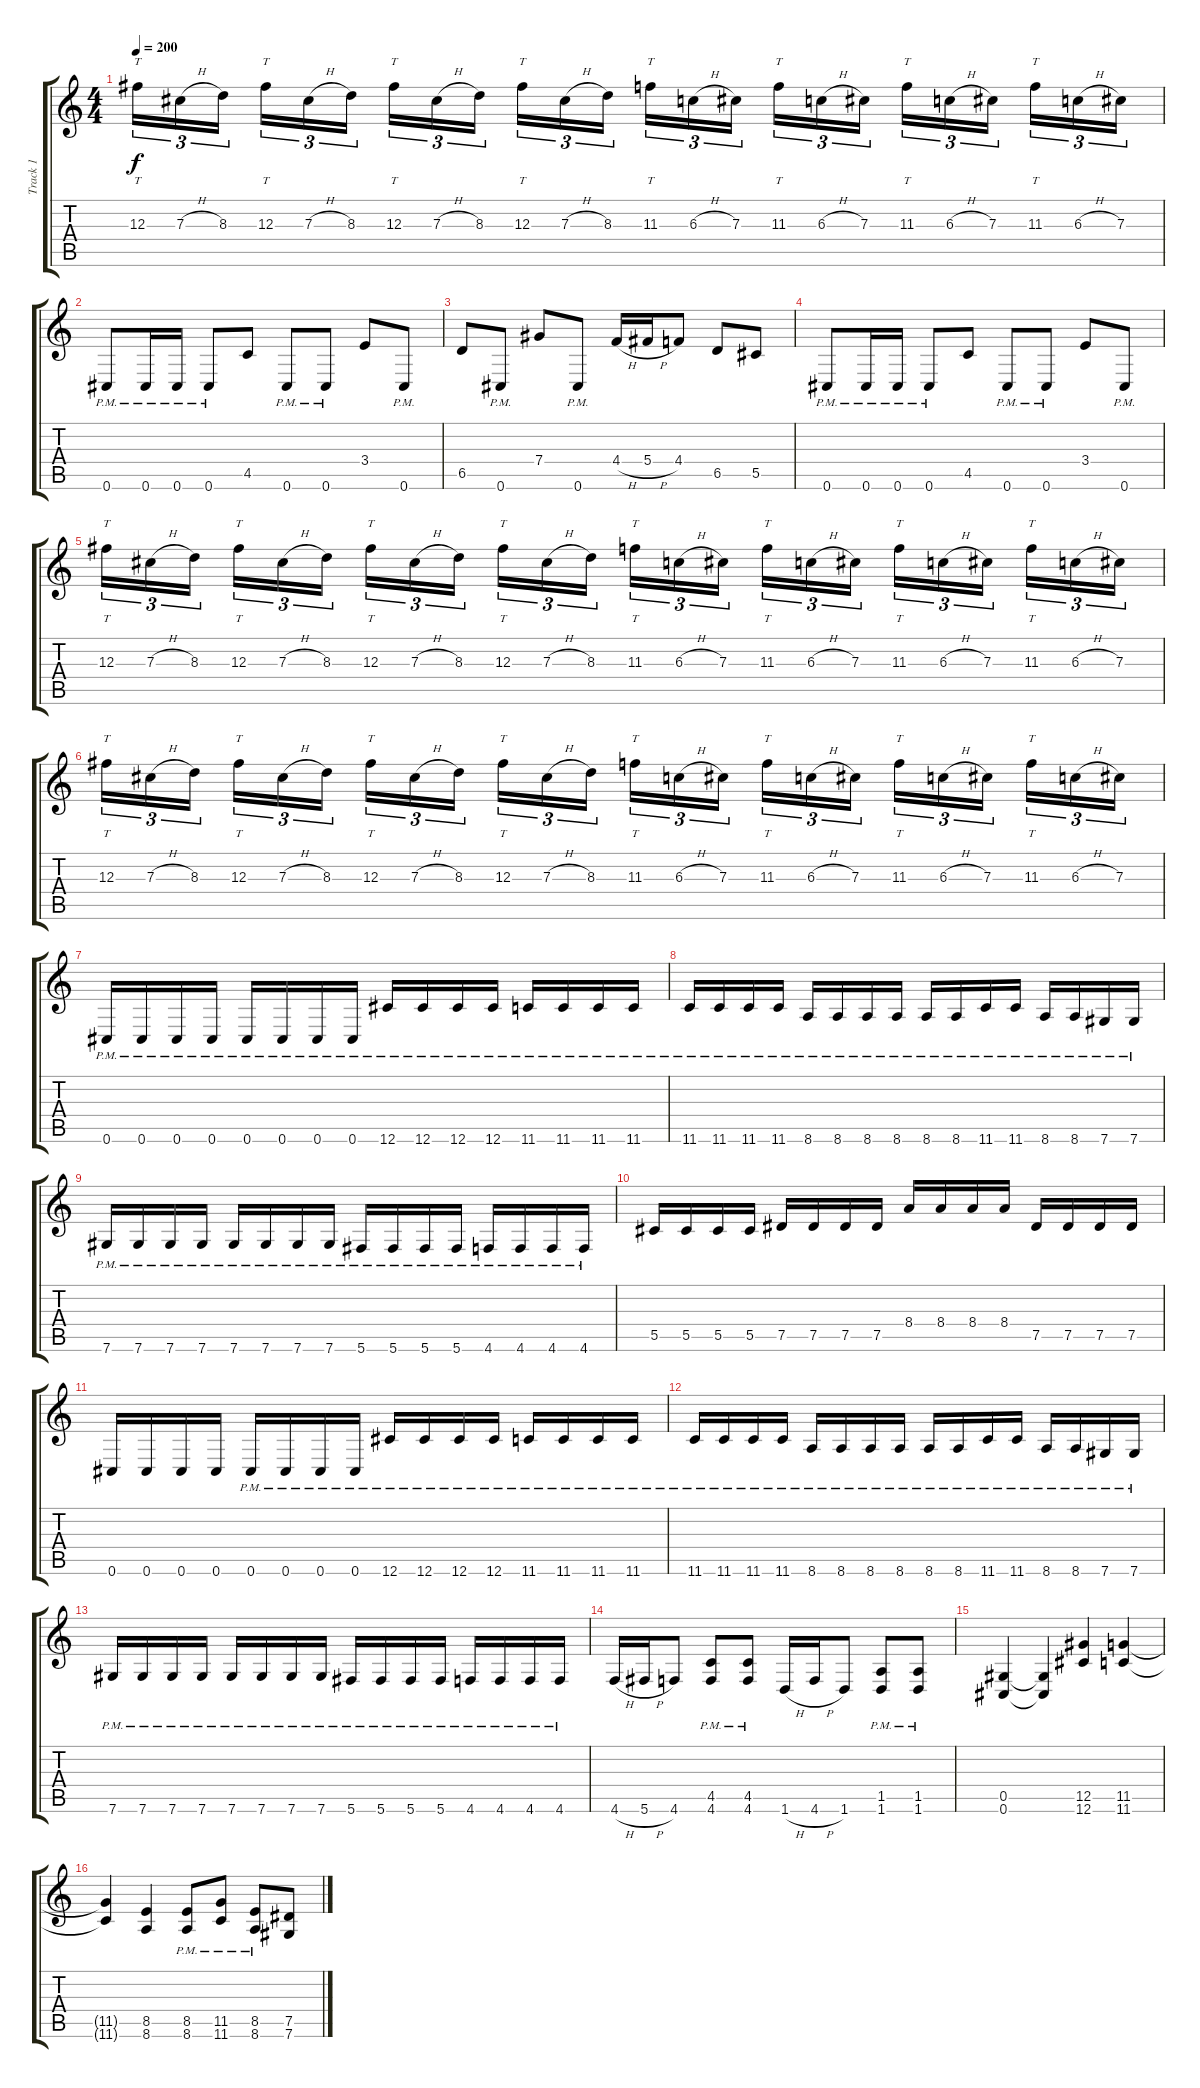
\track ("Track 1" "Track 1") {instrument distortionguitar}
\staff {score tabs}
\tuning (Eb4 Bb3 Gb3 Db3 Ab2 Db2) {hide}
\ts (4 4)
\tempo 200
\clef g2
\ks c
12.3.16{tt tu (3 2) dy f} 7.3{h}.16{tu (3 2)} 8.3.16{tu (3 2) beam splitsecondary} 12.3.16{tt tu (3 2)} 7.3{h}.16{tu (3 2)} 8.3.16{tu (3 2)} 12.3.16{tt tu (3 2)} 7.3{h}.16{tu (3 2)} 8.3.16{tu (3 2) beam splitsecondary} 12.3.16{tt tu (3 2)} 7.3{h}.16{tu (3 2)} 8.3.16{tu (3 2)} 11.3.16{tt tu (3 2)} 6.3{h}.16{tu (3 2)} 7.3.16{tu (3 2) beam splitsecondary} 11.3.16{tt tu (3 2)} 6.3{h}.16{tu (3 2)} 7.3.16{tu (3 2)} 11.3.16{tt tu (3 2)} 6.3{h}.16{tu (3 2)} 7.3.16{tu (3 2) beam splitsecondary} 11.3.16{tt tu (3 2)} 6.3{h}.16{tu (3 2)} 7.3.16{tu (3 2)} |
0.6{pm}.8 0.6{pm}.16 0.6{pm}.16 0.6{pm}.8 4.5.8 0.6{pm}.8 0.6{pm}.8 3.4.8 0.6{pm}.8 |
6.5.8 0.6{pm}.8 7.4.8 0.6{pm}.8 4.4{h}.16 5.4{h}.16 4.4.8 6.5.8 5.5.8 |
0.6{pm}.8 0.6{pm}.16 0.6{pm}.16 0.6{pm}.8 4.5.8 0.6{pm}.8 0.6{pm}.8 3.4.8 0.6{pm}.8 |
12.3.16{tt tu (3 2)} 7.3{h}.16{tu (3 2)} 8.3.16{tu (3 2) beam splitsecondary} 12.3.16{tt tu (3 2)} 7.3{h}.16{tu (3 2)} 8.3.16{tu (3 2)} 12.3.16{tt tu (3 2)} 7.3{h}.16{tu (3 2)} 8.3.16{tu (3 2) beam splitsecondary} 12.3.16{tt tu (3 2)} 7.3{h}.16{tu (3 2)} 8.3.16{tu (3 2)} 11.3.16{tt tu (3 2)} 6.3{h}.16{tu (3 2)} 7.3.16{tu (3 2) beam splitsecondary} 11.3.16{tt tu (3 2)} 6.3{h}.16{tu (3 2)} 7.3.16{tu (3 2)} 11.3.16{tt tu (3 2)} 6.3{h}.16{tu (3 2)} 7.3.16{tu (3 2) beam splitsecondary} 11.3.16{tt tu (3 2)} 6.3{h}.16{tu (3 2)} 7.3.16{tu (3 2)} |
12.3.16{tt tu (3 2)} 7.3{h}.16{tu (3 2)} 8.3.16{tu (3 2) beam splitsecondary} 12.3.16{tt tu (3 2)} 7.3{h}.16{tu (3 2)} 8.3.16{tu (3 2)} 12.3.16{tt tu (3 2)} 7.3{h}.16{tu (3 2)} 8.3.16{tu (3 2) beam splitsecondary} 12.3.16{tt tu (3 2)} 7.3{h}.16{tu (3 2)} 8.3.16{tu (3 2)} 11.3.16{tt tu (3 2)} 6.3{h}.16{tu (3 2)} 7.3.16{tu (3 2) beam splitsecondary} 11.3.16{tt tu (3 2)} 6.3{h}.16{tu (3 2)} 7.3.16{tu (3 2)} 11.3.16{tt tu (3 2)} 6.3{h}.16{tu (3 2)} 7.3.16{tu (3 2) beam splitsecondary} 11.3.16{tt tu (3 2)} 6.3{h}.16{tu (3 2)} 7.3.16{tu (3 2)} |
0.6{pm}.16 0.6{pm}.16 0.6{pm}.16 0.6{pm}.16 0.6{pm}.16 0.6{pm}.16 0.6{pm}.16 0.6{pm}.16 12.6{pm}.16 12.6{pm}.16 12.6{pm}.16 12.6{pm}.16 11.6{pm}.16 11.6{pm}.16 11.6{pm}.16 11.6{pm}.16 |
11.6{pm}.16 11.6{pm}.16 11.6{pm}.16 11.6{pm}.16 8.6{pm}.16 8.6{pm}.16 8.6{pm}.16 8.6{pm}.16 8.6{pm}.16 8.6{pm}.16 11.6{pm}.16 11.6{pm}.16 8.6{pm}.16 8.6{pm}.16 7.6{pm}.16 7.6{pm}.16 |
7.6{pm}.16 7.6{pm}.16 7.6{pm}.16 7.6{pm}.16 7.6{pm}.16 7.6{pm}.16 7.6{pm}.16 7.6{pm}.16 5.6{pm}.16 5.6{pm}.16 5.6{pm}.16 5.6{pm}.16 4.6{pm}.16 4.6{pm}.16 4.6{pm}.16 4.6{pm}.16 |
5.5.16 5.5.16 5.5.16 5.5.16 7.5.16 7.5.16 7.5.16 7.5.16 8.4.16 8.4.16 8.4.16 8.4.16 7.5.16 7.5.16 7.5.16 7.5.16 |
0.6.16 0.6.16 0.6.16 0.6.16 0.6{pm}.16 0.6{pm}.16 0.6{pm}.16 0.6{pm}.16 12.6{pm}.16 12.6{pm}.16 12.6{pm}.16 12.6{pm}.16 11.6{pm}.16 11.6{pm}.16 11.6{pm}.16 11.6{pm}.16 |
11.6{pm}.16 11.6{pm}.16 11.6{pm}.16 11.6{pm}.16 8.6{pm}.16 8.6{pm}.16 8.6{pm}.16 8.6{pm}.16 8.6{pm}.16 8.6{pm}.16 11.6{pm}.16 11.6{pm}.16 8.6{pm}.16 8.6{pm}.16 7.6{pm}.16 7.6{pm}.16 |
7.6{pm}.16 7.6{pm}.16 7.6{pm}.16 7.6{pm}.16 7.6{pm}.16 7.6{pm}.16 7.6{pm}.16 7.6{pm}.16 5.6{pm}.16 5.6{pm}.16 5.6{pm}.16 5.6{pm}.16 4.6{pm}.16 4.6{pm}.16 4.6{pm}.16 4.6{pm}.16 |
4.6{h}.16 5.6{h}.16 4.6.8 (4.5{pm} 4.6{pm}).8 (4.5{pm} 4.6{pm}).8 1.6{h}.16 4.6{h}.16 1.6.8 (1.5{pm} 1.6{pm}).8 (1.5{pm} 1.6{pm}).8 |
(0.5 0.6).4 (0.5{t} 0.6{t}).4 (12.5 12.6).4 (11.5 11.6).4 |
(11.5{t} 11.6{t}).4 (8.5 8.6).4 (8.5{pm} 8.6{pm}).8 (11.5{pm} 11.6{pm}).8 (8.5{pm} 8.6{pm}).8 (7.5 7.6).8
